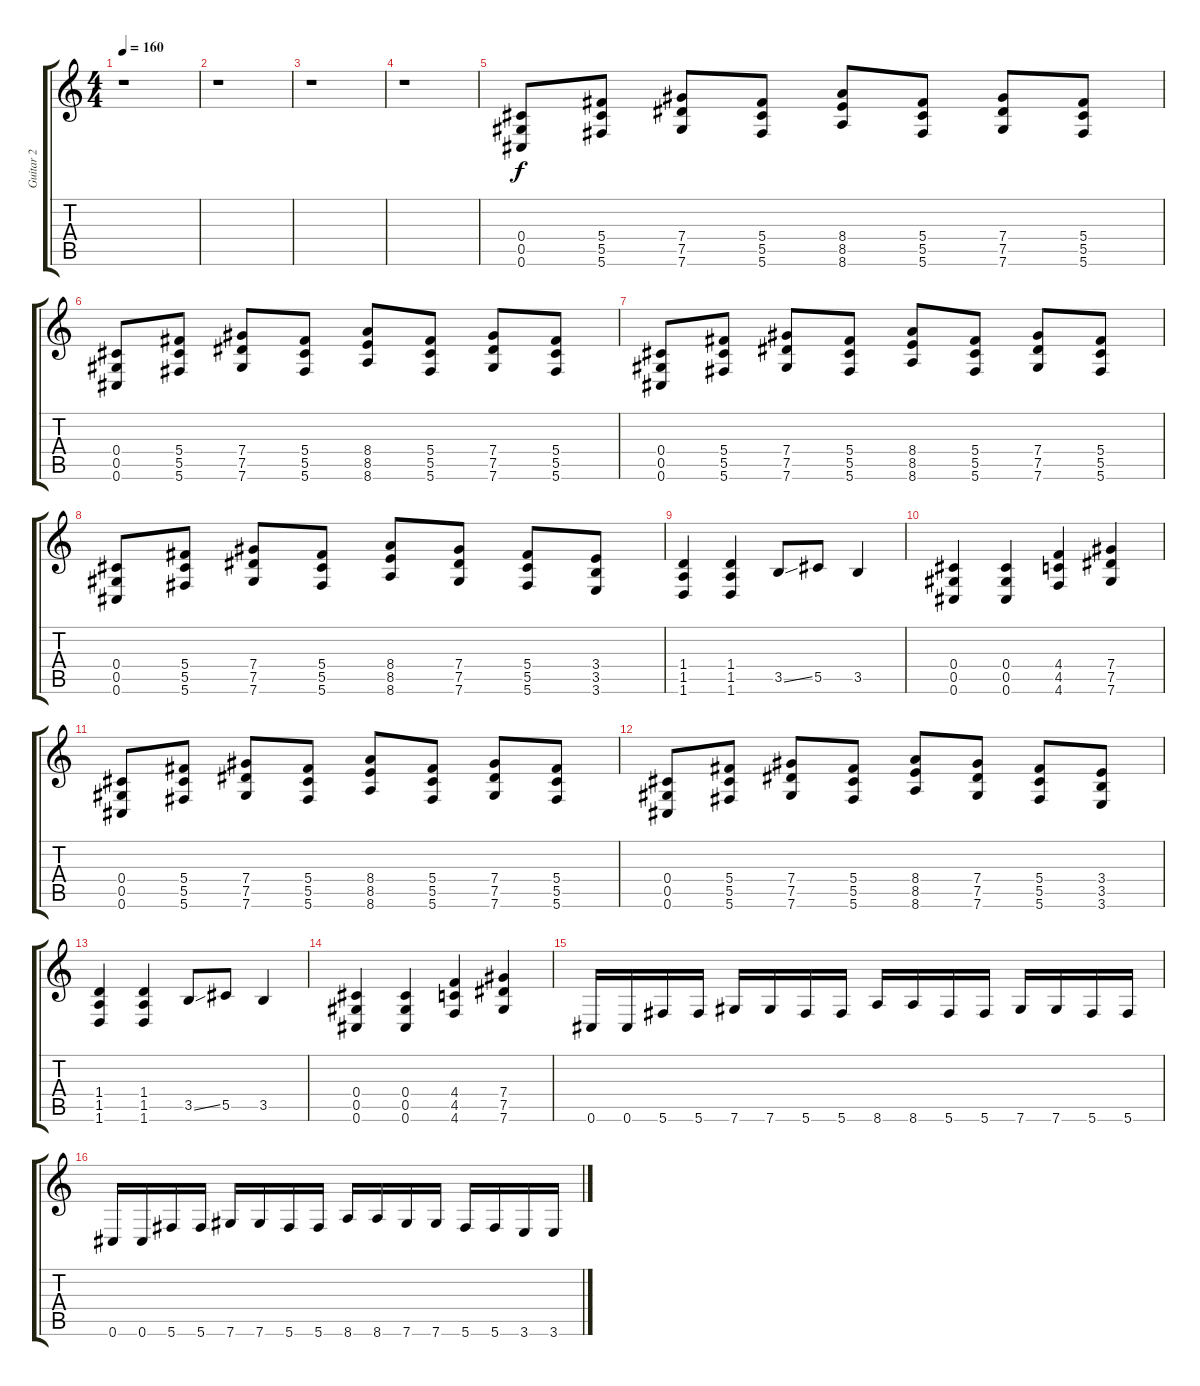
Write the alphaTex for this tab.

\track ("Guitar 2" "Guitar 2") {instrument distortionguitar}
\staff {score tabs}
\tuning (Eb4 Bb3 Gb3 Db3 Ab2 Db2) {hide}
\ts (4 4)
\tempo 160
\clef g2
\ks c
r.1{dy f} |
r.1 |
r.1 |
r.1 |
(0.4 0.5 0.6).8 (5.4 5.5 5.6).8 (7.4 7.5 7.6).8 (5.4 5.5 5.6).8 (8.4 8.5 8.6).8 (5.4 5.5 5.6).8 (7.4 7.5 7.6).8 (5.4 5.5 5.6).8 |
(0.4 0.5 0.6).8 (5.4 5.5 5.6).8 (7.4 7.5 7.6).8 (5.4 5.5 5.6).8 (8.4 8.5 8.6).8 (5.4 5.5 5.6).8 (7.4 7.5 7.6).8 (5.4 5.5 5.6).8 |
(0.4 0.5 0.6).8 (5.4 5.5 5.6).8 (7.4 7.5 7.6).8 (5.4 5.5 5.6).8 (8.4 8.5 8.6).8 (5.4 5.5 5.6).8 (7.4 7.5 7.6).8 (5.4 5.5 5.6).8 |
(0.4 0.5 0.6).8 (5.4 5.5 5.6).8 (7.4 7.5 7.6).8 (5.4 5.5 5.6).8 (8.4 8.5 8.6).8 (7.4 7.5 7.6).8 (5.4 5.5 5.6).8 (3.4 3.5 3.6).8 |
(1.4 1.5 1.6).4 (1.4 1.5 1.6).4 3.5{ss}.8 5.5.8 3.5.4 |
(0.4 0.5 0.6).4 (0.4 0.5 0.6).4 (4.4 4.5 4.6).4 (7.4 7.5 7.6).4 |
(0.4 0.5 0.6).8 (5.4 5.5 5.6).8 (7.4 7.5 7.6).8 (5.4 5.5 5.6).8 (8.4 8.5 8.6).8 (5.4 5.5 5.6).8 (7.4 7.5 7.6).8 (5.4 5.5 5.6).8 |
(0.4 0.5 0.6).8 (5.4 5.5 5.6).8 (7.4 7.5 7.6).8 (5.4 5.5 5.6).8 (8.4 8.5 8.6).8 (7.4 7.5 7.6).8 (5.4 5.5 5.6).8 (3.4 3.5 3.6).8 |
(1.4 1.5 1.6).4 (1.4 1.5 1.6).4 3.5{ss}.8 5.5.8 3.5.4 |
(0.4 0.5 0.6).4 (0.4 0.5 0.6).4 (4.4 4.5 4.6).4 (7.4 7.5 7.6).4 |
0.6.16 0.6.16 5.6.16 5.6.16 7.6.16 7.6.16 5.6.16 5.6.16 8.6.16 8.6.16 5.6.16 5.6.16 7.6.16 7.6.16 5.6.16 5.6.16 |
0.6.16 0.6.16 5.6.16 5.6.16 7.6.16 7.6.16 5.6.16 5.6.16 8.6.16 8.6.16 7.6.16 7.6.16 5.6.16 5.6.16 3.6.16 3.6.16
